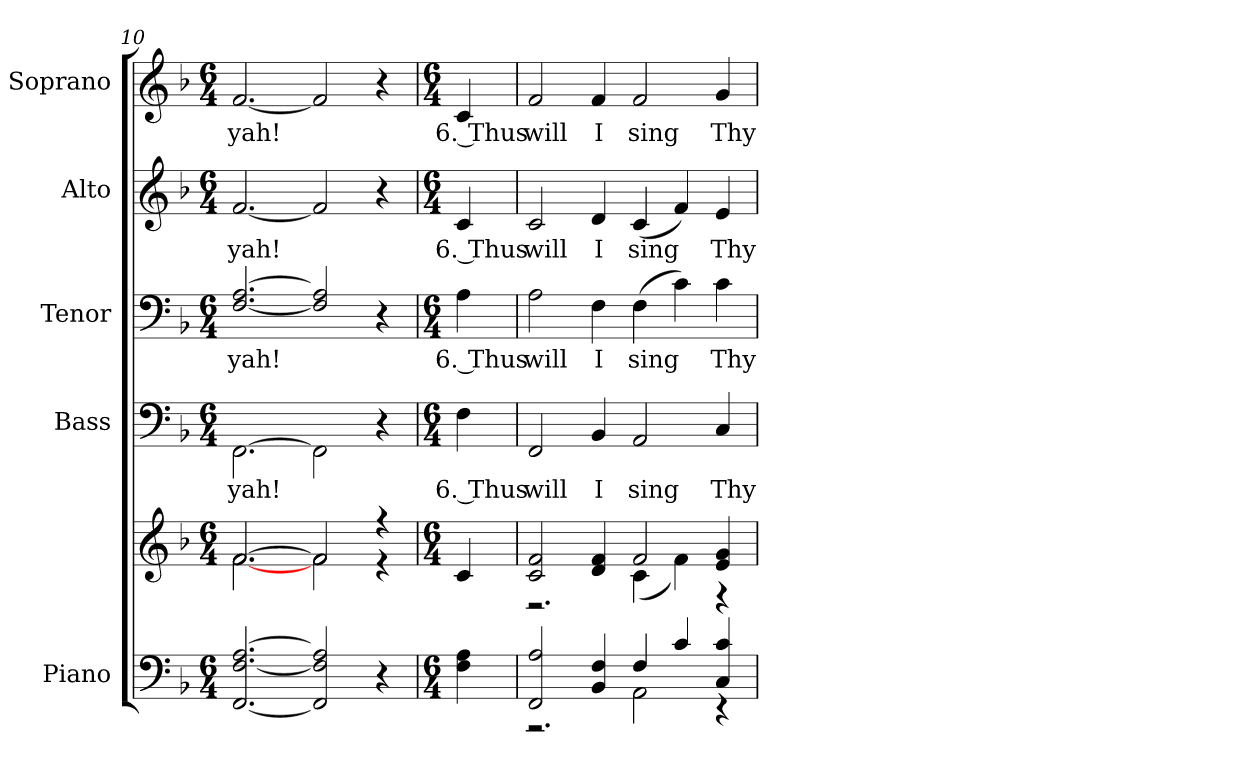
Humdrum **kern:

**kern	**kern	**kern	**text	**kern	**text	**kern	**text	**kern	**text
*part5	*part5	*part4	*part4	*part3	*part3	*part2	*part2	*part1	*part1
*staff6	*staff5	*staff4	*staff4	*staff3	*staff3	*staff2	*staff2	*staff1	*staff1
*I"Piano	*	*I"Bass	*	*I"Tenor	*	*I"Alto	*	*I"Soprano	*
*I'Pno.	*	*I'B.	*	*I'T.	*	*I'A.	*	*I'S.	*
*clefF4	*clefG2	*clefF4	*	*clefF4	*	*clefG2	*	*clefG2	*
*k[b-]	*k[b-]	*k[b-]	*	*k[b-]	*	*k[b-]	*	*k[b-]	*
*F:	*F:	*F:	*	*F:	*	*F:	*	*F:	*
*M6/4	*M6/4	*M6/4	*	*M6/4	*	*M6/4	*	*M6/4	*
=10	=10	=10	=10	=10	=10	=10	=10	=10	=10
*	*^	*	*	*	*	*	*	*	*
!	!	!	!	!LO:LY:b:color=#000000	!	!	!	!	!	!
!	!	!	!	!	!	!LO:LY:b:color=#000000	!	!	!	!
!	!	!	!	!	!	!	!	!LO:LY:b:color=#000000	!	!
!	!	!	!	!	!	!	!	!	!	!LO:LY:b:color=#000000
[<2.FFi/ [<2.Fi [>2.Ai	[>2.fi/	[<2.fi\	[>2.FFi\	yah!	[<2.Fi/ [>2.Ai	yah!	[<2.fi/	yah!	[<2.fi/	yah!
2FFi/] 2Fi] 2Ai]	2fi/]	2fi\	2FFi\]	.	2Fi/] 2Ai]	.	2fi/]	.	2fi/]	.
4r	4r	4r	4r	.	4r	.	4r	.	4r	.
*	*v	*v	*	*	*	*	*	*	*	*
!!LO:LB:g=z
=	=	=	=	=	=	=	=	=	=
*M6/4	*M6/4	*M6/4	*	*M6/4	*	*M6/4	*	*M6/4	*
*	*^	*	*	*	*	*	*	*	*
!	!	!	!	!LO:LY:b:color=#000000	!	!	!	!	!	!
*	*v	*v	*	*	*	*	*	*	*	*
*	*^	*	*	*	*	*	*	*	*
!	!	!	!	!	!	!LO:LY:b:color=#000000	!	!	!	!
*	*v	*v	*	*	*	*	*	*	*	*
*	*^	*	*	*	*	*	*	*	*
!	!	!	!	!	!	!	!	!LO:LY:b:color=#000000	!	!
*	*v	*v	*	*	*	*	*	*	*	*
*	*^	*	*	*	*	*	*	*	*
!	!	!	!	!	!	!	!	!	!	!LO:LY:b:color=#000000
*	*v	*v	*	*	*	*	*	*	*	*
4Fi\ 4Ai	4ci/	4Fi\	6. Thus	4Ai\	6. Thus	4ci/	6. Thus	4ci/	6. Thus
=1	=1	=1	=1	=1	=1	=1	=1	=1	=1
*^	*^	*	*	*	*	*	*	*	*
!	!	!	!	!	!LO:LY:b:color=#000000	!	!	!	!	!	!
!	!	!	!	!	!	!	!LO:LY:b:color=#000000	!	!	!	!
!	!	!	!	!	!	!	!	!	!LO:LY:b:color=#000000	!	!
!	!	!	!	!	!	!	!	!	!	!	!LO:LY:b:color=#000000
2FFi/ 2Ai	2.r	2ci/ 2fi	2.r	2FFi/	will	2Ai\	will	2ci/	will	2fi/	will
!	!	!	!	!	!LO:LY:b:color=#000000	!	!	!	!	!	!
!	!	!	!	!	!	!	!LO:LY:b:color=#000000	!	!	!	!
!	!	!	!	!	!	!	!	!	!LO:LY:b:color=#000000	!	!
!	!	!	!	!	!	!	!	!	!	!	!LO:LY:b:color=#000000
4BB-i/ 4Fi	.	4di/ 4fi	.	4BB-i/	I	4Fi\	I	4di/	I	4fi/	I
!	!	!	!	!	!LO:LY:b:color=#000000	!	!	!	!	!	!
!	!	!	!	!	!	!	!LO:LY:b:color=#000000	!	!	!	!
!	!	!	!	!	!	!	!	!	!LO:LY:b:color=#000000	!	!
!	!	!	!	!	!	!	!	!	!	!	!LO:LY:b:color=#000000
4Fi/	2AAi\	2fi/	(4ci\	2AAi/	sing	(4Fi\	sing	(4ci/	sing	2fi/	sing
4ci/	.	.	4fi\)	.	.	4ci\)	.	4fi/)	.	.	.
!	!	!	!	!	!LO:LY:b:color=#000000	!	!	!	!	!	!
!	!	!	!	!	!	!	!LO:LY:b:color=#000000	!	!	!	!
!	!	!	!	!	!	!	!	!	!LO:LY:b:color=#000000	!	!
!	!	!	!	!	!	!	!	!	!	!	!LO:LY:b:color=#000000
4Ci/ 4ci	4r	4ei/ 4gi	4r	4Ci/	Thy	4ci\	Thy	4ei/	Thy	4gi/	Thy
*v	*v	*	*	*	*	*	*	*	*	*	*
*	*v	*v	*	*	*	*	*	*	*	*
=	=	=	=	=	=	=	=	=	=
*-	*-	*-	*-	*-	*-	*-	*-	*-	*-
